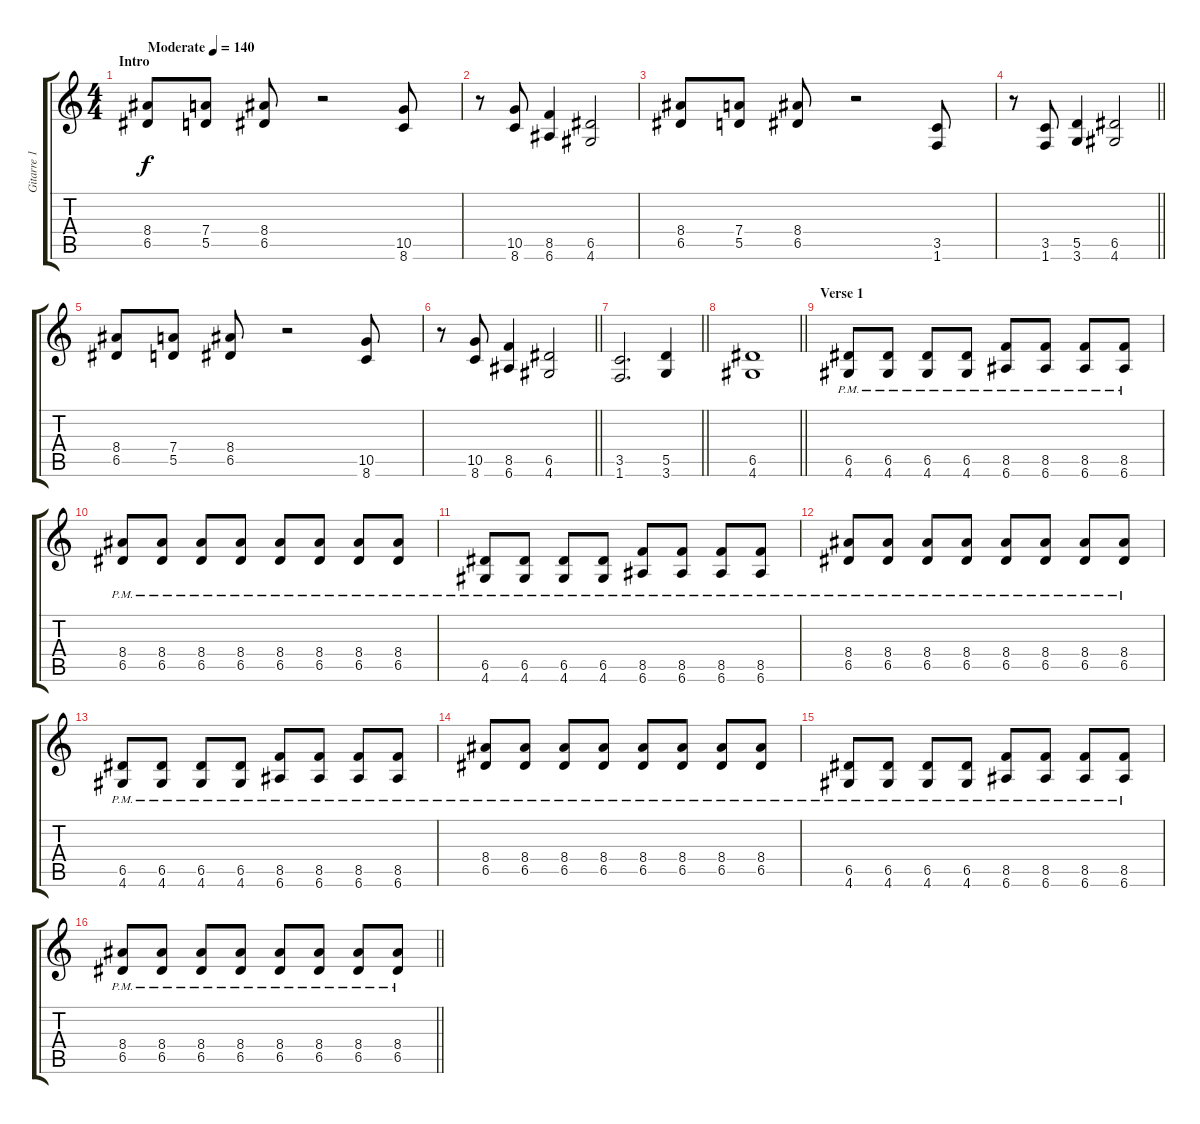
\track ("Gitarre 1" "Gitarre 1") {instrument distortionguitar}
\staff {score tabs}
\tuning (E4 B3 G3 D3 A2 E2) {hide}
\ts (4 4)
\section ("" "Intro")
\tempo (140 "Moderate")
\clef g2
\ks c
(8.4 6.5).8{dy f instrument distortionguitar} (7.4 5.5).8 (8.4 6.5).8 r.2 (10.5 8.6).8 |
r.8 (10.5 8.6).8 (8.5 6.6).4 (6.5 4.6).2 |
(8.4 6.5).8 (7.4 5.5).8 (8.4 6.5).8 r.2 (3.5 1.6).8 |
\barLineRight lightlight
r.8 (3.5 1.6).8 (5.5 3.6).4 (6.5 4.6).2 |
(8.4 6.5).8 (7.4 5.5).8 (8.4 6.5).8 r.2 (10.5 8.6).8 |
\barLineRight lightlight
r.8 (10.5 8.6).8 (8.5 6.6).4 (6.5 4.6).2 |
\barLineRight lightlight
(3.5 1.6).2{d} (5.5 3.6).4 |
\barLineRight lightlight
(6.5 4.6).1 |
\section ("" "Verse 1")
(6.5{pm} 4.6{pm}).8 (6.5{pm} 4.6{pm}).8 (6.5{pm} 4.6{pm}).8 (6.5{pm} 4.6{pm}).8 (8.5{pm} 6.6{pm}).8 (8.5{pm} 6.6{pm}).8 (8.5{pm} 6.6{pm}).8 (8.5{pm} 6.6{pm}).8 |
(8.4{pm} 6.5{pm}).8 (8.4{pm} 6.5{pm}).8 (8.4{pm} 6.5{pm}).8 (8.4{pm} 6.5{pm}).8 (8.4{pm} 6.5{pm}).8 (8.4{pm} 6.5{pm}).8 (8.4{pm} 6.5{pm}).8 (8.4{pm} 6.5{pm}).8 |
(6.5{pm} 4.6{pm}).8 (6.5{pm} 4.6{pm}).8 (6.5{pm} 4.6{pm}).8 (6.5{pm} 4.6{pm}).8 (8.5{pm} 6.6{pm}).8 (8.5{pm} 6.6{pm}).8 (8.5{pm} 6.6{pm}).8 (8.5{pm} 6.6{pm}).8 |
(8.4{pm} 6.5{pm}).8 (8.4{pm} 6.5{pm}).8 (8.4{pm} 6.5{pm}).8 (8.4{pm} 6.5{pm}).8 (8.4{pm} 6.5{pm}).8 (8.4{pm} 6.5{pm}).8 (8.4{pm} 6.5{pm}).8 (8.4{pm} 6.5{pm}).8 |
(6.5{pm} 4.6{pm}).8 (6.5{pm} 4.6{pm}).8 (6.5{pm} 4.6{pm}).8 (6.5{pm} 4.6{pm}).8 (8.5{pm} 6.6{pm}).8 (8.5{pm} 6.6{pm}).8 (8.5{pm} 6.6{pm}).8 (8.5{pm} 6.6{pm}).8 |
(8.4{pm} 6.5{pm}).8 (8.4{pm} 6.5{pm}).8 (8.4{pm} 6.5{pm}).8 (8.4{pm} 6.5{pm}).8 (8.4{pm} 6.5{pm}).8 (8.4{pm} 6.5{pm}).8 (8.4{pm} 6.5{pm}).8 (8.4{pm} 6.5{pm}).8 |
(6.5{pm} 4.6{pm}).8 (6.5{pm} 4.6{pm}).8 (6.5{pm} 4.6{pm}).8 (6.5{pm} 4.6{pm}).8 (8.5{pm} 6.6{pm}).8 (8.5{pm} 6.6{pm}).8 (8.5{pm} 6.6{pm}).8 (8.5{pm} 6.6{pm}).8 |
\barLineRight lightlight
(8.4{pm} 6.5{pm}).8 (8.4{pm} 6.5{pm}).8 (8.4{pm} 6.5{pm}).8 (8.4{pm} 6.5{pm}).8 (8.4{pm} 6.5{pm}).8 (8.4{pm} 6.5{pm}).8 (8.4{pm} 6.5{pm}).8 (8.4{pm} 6.5{pm}).8
